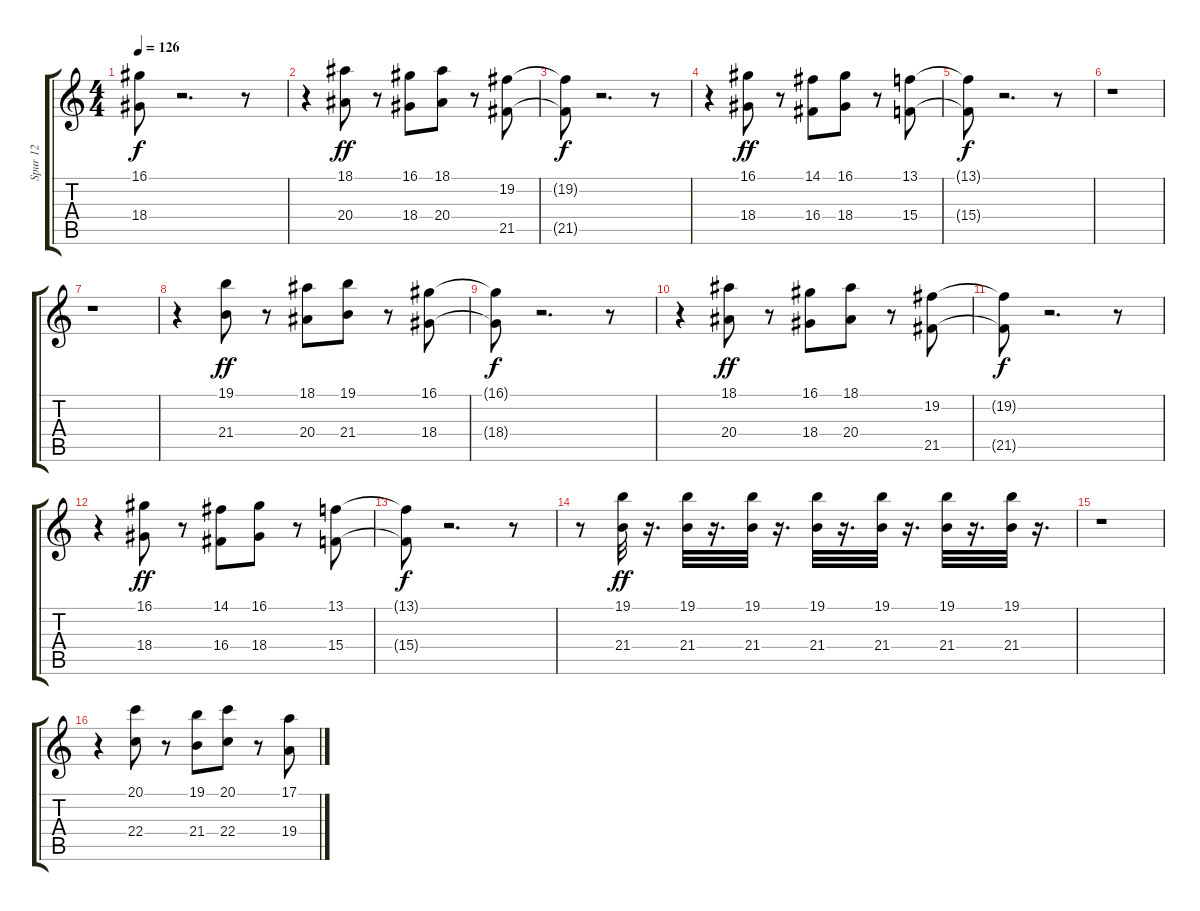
\track ("Spur 12" "Spur 12") {instrument brasssection}
\staff {score tabs}
\tuning (E4 B3 G3 D3 A2 E2) {hide}
\ts (4 4)
\tempo 126
\clef g2
\ks c
(16.1{t} 18.4{t}).8{dy f} r.2{d} r.8 |
r.4 (18.1 20.4).8{dy ff} r.8 (16.1 18.4).8 (18.1 20.4).8 r.8 (19.2 21.5).8 |
(19.2{t} 21.5{t}).8{dy f} r.2{d} r.8 |
r.4 (16.1 18.4).8{dy ff} r.8 (14.1 16.4).8 (16.1 18.4).8 r.8 (13.1 15.4).8 |
(13.1{t} 15.4{t}).8{dy f} r.2{d} r.8 |
r.1 |
r.1 |
r.4 (19.1 21.4).8{dy ff} r.8 (18.1 20.4).8 (19.1 21.4).8 r.8 (16.1 18.4).8 |
(16.1{t} 18.4{t}).8{dy f} r.2{d} r.8 |
r.4 (18.1 20.4).8{dy ff} r.8 (16.1 18.4).8 (18.1 20.4).8 r.8 (19.2 21.5).8 |
(19.2{t} 21.5{t}).8{dy f} r.2{d} r.8 |
r.4 (16.1 18.4).8{dy ff} r.8 (14.1 16.4).8 (16.1 18.4).8 r.8 (13.1 15.4).8 |
(13.1{t} 15.4{t}).8{dy f} r.2{d} r.8 |
r.8 (19.1 21.4).32{dy ff} r.16{d} (19.1 21.4).32 r.16{d} (19.1 21.4).32 r.16{d} (19.1 21.4).32 r.16{d} (19.1 21.4).32 r.16{d} (19.1 21.4).32 r.16{d} (19.1 21.4).32 r.16{d} |
r.1 |
r.4 (20.1 22.4).8 r.8 (19.1 21.4).8 (20.1 22.4).8 r.8 (17.1 19.4).8
